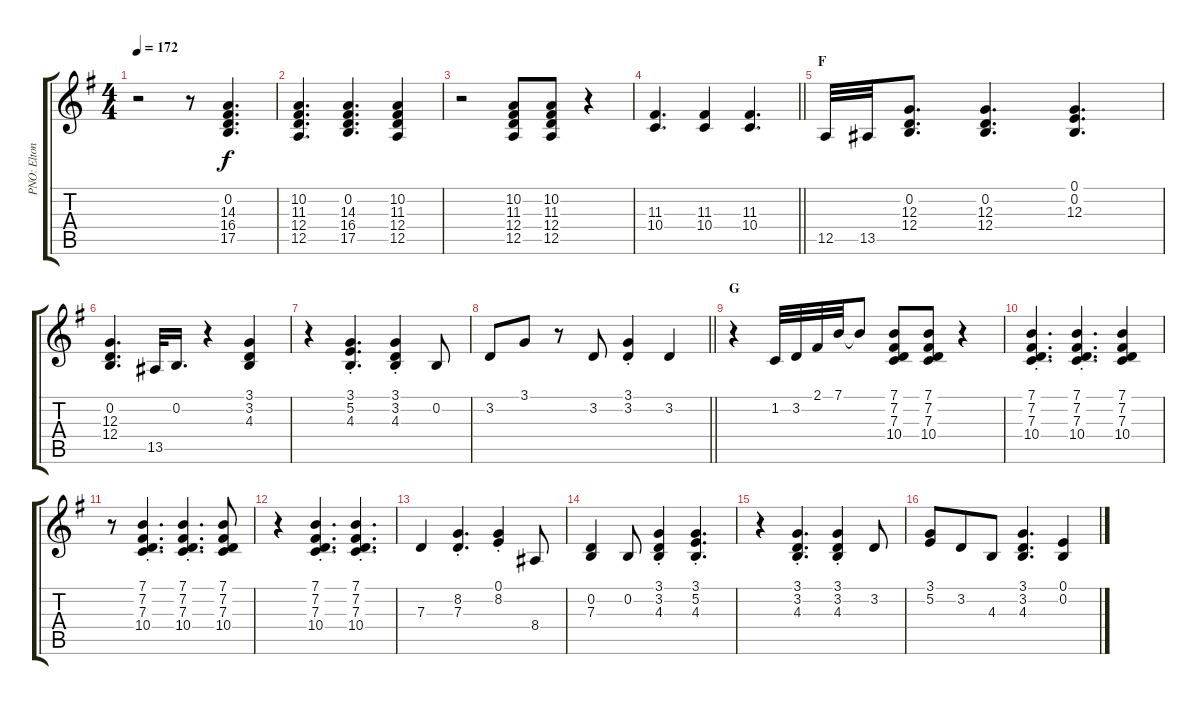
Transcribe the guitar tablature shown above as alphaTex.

\track ("PNO: Elton John(RH)" "PNO: Elton") {instrument brightacousticpiano}
\staff {score tabs}
\tuning (E4 B3 G3 D3 A2 E2) {hide}
\ts (4 4)
\tempo 172
\clef g2
\ks g
r.2{dy f} r.8 (0.2 14.3 16.4 17.5).4{d} |
(10.2 11.3 12.4 12.5).4{d} (0.2 14.3 16.4 17.5).4{d} (10.2 11.3 12.4 12.5).4 |
r.2 (10.2 11.3 12.4 12.5).8 (10.2 11.3 12.4 12.5).8 r.4 |
\barLineRight lightlight
(11.3 10.4).4{d} (11.3 10.4).4 (11.3 10.4).4{d} |
\section ("" "F")
12.5.32 13.5.32 (0.2 12.3 12.4).8{d} (0.2 12.3 12.4).4{d} (0.1 0.2 12.3).4{d} |
(0.2 12.3 12.4).4{d} 13.5.32 0.2.16{d} r.4 (3.1 3.2 4.3).4 |
r.4 (3.1{st} 5.2{st} 4.3{st}).4{d} (3.1{st} 3.2{st} 4.3{st}).4 0.2.8 |
\barLineRight lightlight
3.2.8 3.1.8 r.8 3.2.8 (3.1{st} 3.2{st}).4 3.2.4 |
\section ("" "G")
r.4 1.2.32 3.2.32 2.1.32 7.1.32 7.1{t}.8 (7.1 7.2 7.3 10.4).8 (7.1 7.2 7.3 10.4).8 r.4 |
(7.1{st} 7.2{st} 7.3{st} 10.4{st}).4{d} (7.1{st} 7.2{st} 7.3{st} 10.4{st}).4{d} (7.1 7.2 7.3 10.4).4 |
r.8 (7.1{st} 7.2{st} 7.3{st} 10.4{st}).4{d} (7.1{st} 7.2{st} 7.3{st} 10.4{st}).4{d} (7.1 7.2 7.3 10.4).8 |
r.4 (7.1{st} 7.2{st} 7.3{st} 10.4{st}).4{d} (7.1{st} 7.2{st} 7.3{st} 10.4{st}).4{d} |
7.3.4 (8.2{st} 7.3{st}).4{d} (0.1{st} 8.2{st}).4 8.4.8 |
(0.2 7.3).4 0.2.8 (3.1{st} 3.2{st} 4.3{st}).4 (3.1{st} 5.2{st} 4.3{st}).4{d} |
r.4 (3.1{st} 3.2{st} 4.3{st}).4{d} (3.1{st} 3.2{st} 4.3{st}).4 3.2.8 |
(3.1 5.2).8 3.2.8{beam merge} 4.3.8 (3.1 3.2 4.3).4{d} (0.1 0.2).4
